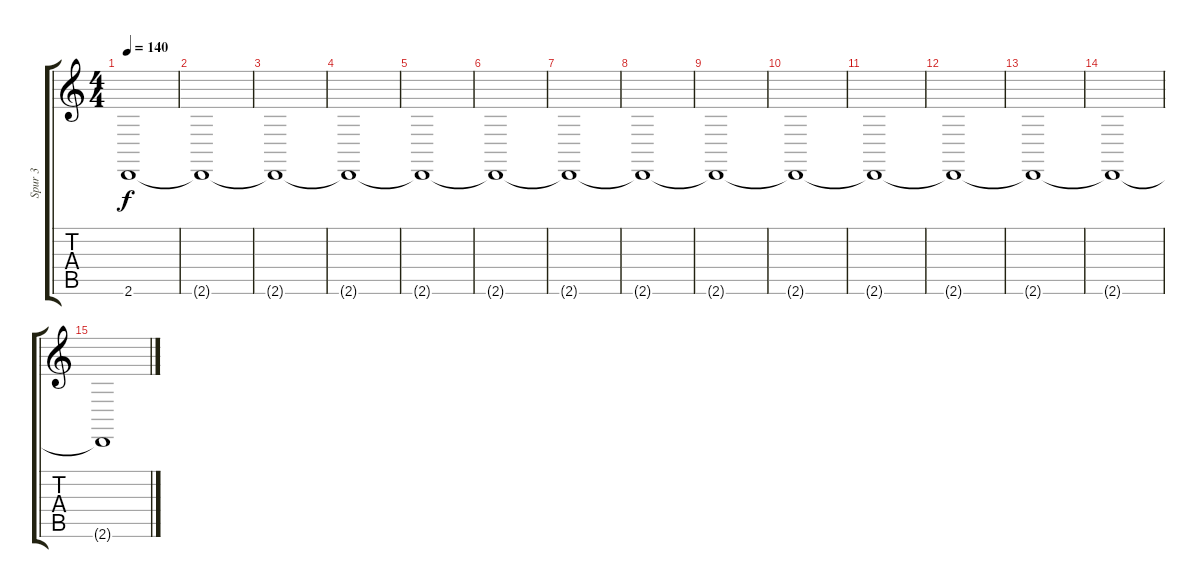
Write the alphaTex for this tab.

\track ("Spur 3" "Spur 3") {instrument lead7fifths}
\staff {score tabs}
\tuning (E4 B3 G3 D3 F2 C2) {hide}
\ts (4 4)
\tempo 140
\clef g2
\ks c
2.6{t}.1{dy f} |
2.6{t}.1 |
2.6{t}.1 |
2.6{t}.1 |
2.6{t}.1 |
2.6{t}.1 |
2.6{t}.1 |
2.6{t}.1 |
2.6{t}.1 |
2.6{t}.1 |
2.6{t}.1 |
2.6{t}.1 |
2.6{t}.1 |
2.6{t}.1 |
2.6{t}.1{volume 0}
